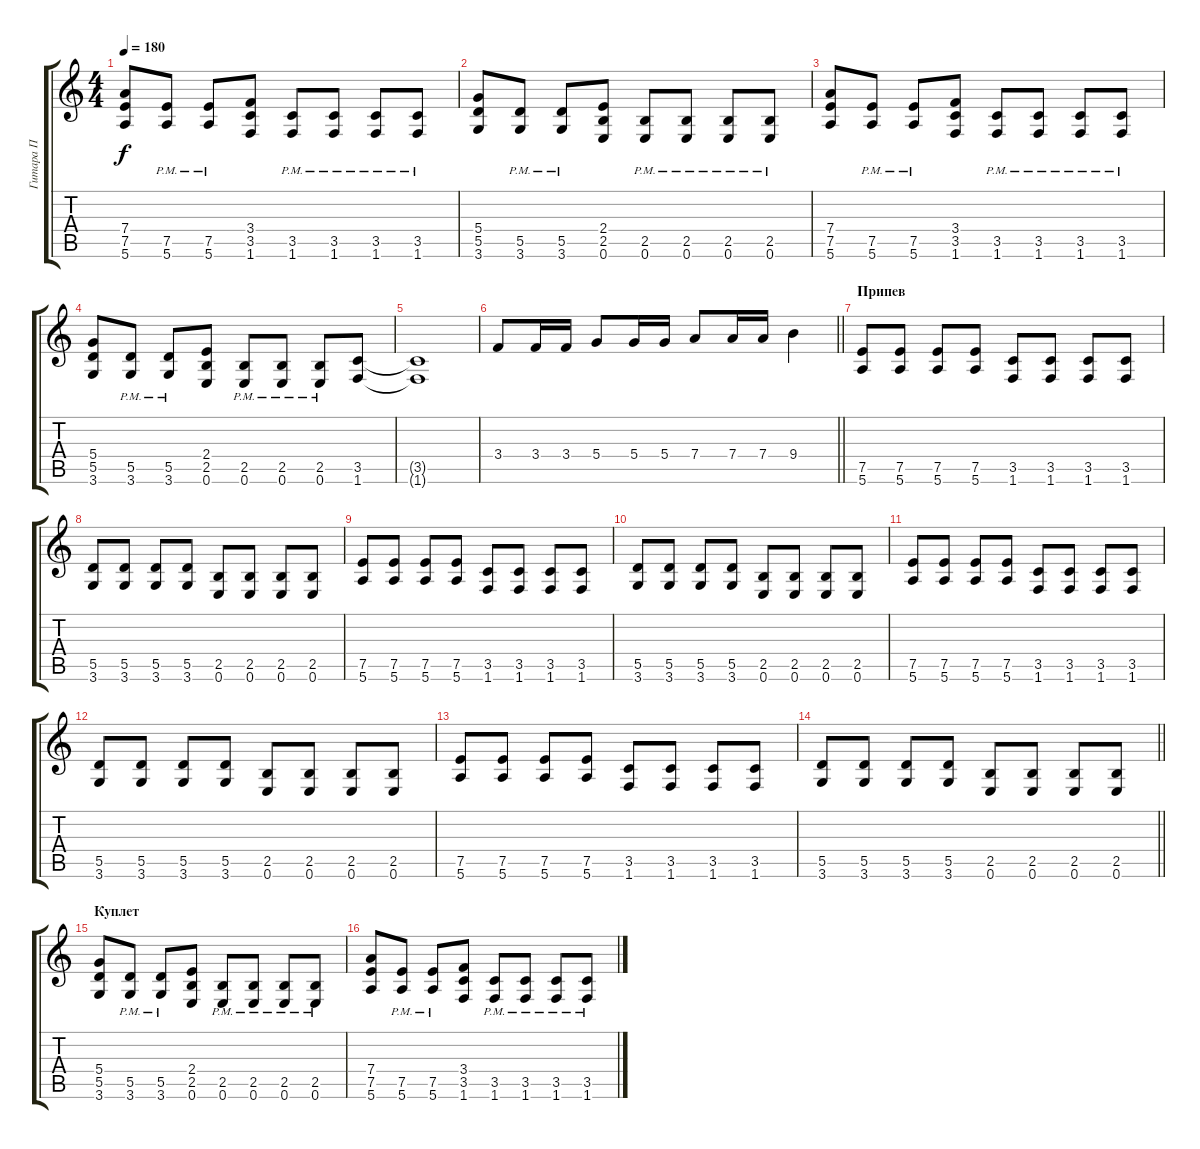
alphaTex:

\track ("Гитара П" "Гитара П") {instrument overdrivenguitar}
\staff {score tabs}
\tuning (E4 B3 G3 D3 A2 E2) {hide}
\ts (4 4)
\tempo 180
\clef g2
\ks c
(7.4 7.5 5.6).8{dy f} (7.5{pm} 5.6{pm}).8 (7.5{pm} 5.6{pm}).8 (3.4 3.5 1.6).8 (3.5{pm} 1.6{pm}).8 (3.5{pm} 1.6{pm}).8 (3.5{pm} 1.6{pm}).8 (3.5{pm} 1.6{pm}).8 |
(5.4 5.5 3.6).8 (5.5{pm} 3.6{pm}).8 (5.5{pm} 3.6{pm}).8 (2.4 2.5 0.6).8 (2.5{pm} 0.6{pm}).8 (2.5{pm} 0.6{pm}).8 (2.5{pm} 0.6{pm}).8 (2.5{pm} 0.6{pm}).8 |
(7.4 7.5 5.6).8 (7.5{pm} 5.6{pm}).8 (7.5{pm} 5.6{pm}).8 (3.4 3.5 1.6).8 (3.5{pm} 1.6{pm}).8 (3.5{pm} 1.6{pm}).8 (3.5{pm} 1.6{pm}).8 (3.5{pm} 1.6{pm}).8 |
(5.4 5.5 3.6).8 (5.5{pm} 3.6{pm}).8 (5.5{pm} 3.6{pm}).8 (2.4 2.5 0.6).8 (2.5{pm} 0.6{pm}).8 (2.5{pm} 0.6{pm}).8 (2.5{pm} 0.6{pm}).8 (3.5 1.6).8 |
(3.5{t} 1.6{t}).1 |
\barLineRight lightlight
3.4.8 3.4.16 3.4.16 5.4.8 5.4.16 5.4.16 7.4.8 7.4.16 7.4.16 9.4.4 |
\section ("" "Припев")
(7.5 5.6).8 (7.5 5.6).8 (7.5 5.6).8 (7.5 5.6).8 (3.5 1.6).8 (3.5 1.6).8 (3.5 1.6).8 (3.5 1.6).8 |
(5.5 3.6).8 (5.5 3.6).8 (5.5 3.6).8 (5.5 3.6).8 (2.5 0.6).8 (2.5 0.6).8 (2.5 0.6).8 (2.5 0.6).8 |
(7.5 5.6).8 (7.5 5.6).8 (7.5 5.6).8 (7.5 5.6).8 (3.5 1.6).8 (3.5 1.6).8 (3.5 1.6).8 (3.5 1.6).8 |
(5.5 3.6).8 (5.5 3.6).8 (5.5 3.6).8 (5.5 3.6).8 (2.5 0.6).8 (2.5 0.6).8 (2.5 0.6).8 (2.5 0.6).8 |
(7.5 5.6).8 (7.5 5.6).8 (7.5 5.6).8 (7.5 5.6).8 (3.5 1.6).8 (3.5 1.6).8 (3.5 1.6).8 (3.5 1.6).8 |
(5.5 3.6).8 (5.5 3.6).8 (5.5 3.6).8 (5.5 3.6).8 (2.5 0.6).8 (2.5 0.6).8 (2.5 0.6).8 (2.5 0.6).8 |
(7.5 5.6).8 (7.5 5.6).8 (7.5 5.6).8 (7.5 5.6).8 (3.5 1.6).8 (3.5 1.6).8 (3.5 1.6).8 (3.5 1.6).8 |
\barLineRight lightlight
(5.5 3.6).8 (5.5 3.6).8 (5.5 3.6).8 (5.5 3.6).8 (2.5 0.6).8 (2.5 0.6).8 (2.5 0.6).8 (2.5 0.6).8 |
\section ("" "Куплет")
(5.4 5.5 3.6).8 (5.5{pm} 3.6{pm}).8 (5.5{pm} 3.6{pm}).8 (2.4 2.5 0.6).8 (2.5{pm} 0.6{pm}).8 (2.5{pm} 0.6{pm}).8 (2.5{pm} 0.6{pm}).8 (2.5{pm} 0.6{pm}).8 |
(7.4 7.5 5.6).8 (7.5{pm} 5.6{pm}).8 (7.5{pm} 5.6{pm}).8 (3.4 3.5 1.6).8 (3.5{pm} 1.6{pm}).8 (3.5{pm} 1.6{pm}).8 (3.5{pm} 1.6{pm}).8 (3.5{pm} 1.6{pm}).8
